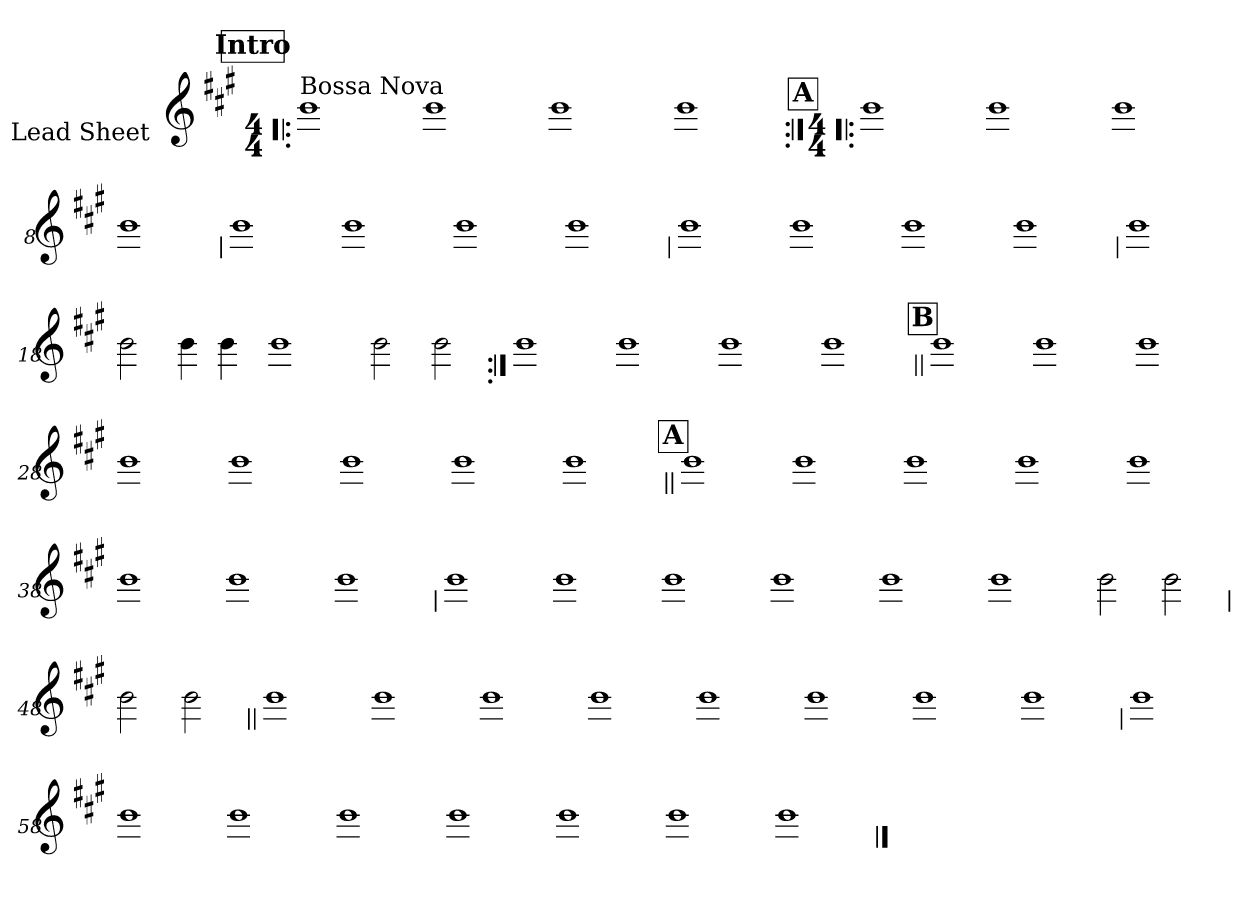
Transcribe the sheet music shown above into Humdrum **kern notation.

**kern
*part1
*staff1
*I"Lead Sheet
*stria0
*clefG2
*k[f#c#g#]
*A:
*M4/4
!!LO:REH:place=s1:a:t=Intro
=1!|:
!LO:TX:a:t=Bossa Nova
1b
=2-
1b
=3-
1b
=4-
1b
!!LO:LB:g=z
!!LO:REH:place=s1:a:t=A
=5:|!|:
*M4/4
1b
=6-
1b
=7-
1b
=8-
1b
!!LO:LB:g=z
=9
1b
=10-
1b
=11-
1b
=12-
1b
!!LO:LB:g=z
=13
1b
=14-
1b
=15-
1b
=16-
1b
!!LO:LB:g=z
=17
1b
=18-
2b
4b
4b
=19-
1b
=20-
2b
2b
!!LO:LB:g=z
=21:|!
1b
=22-
1b
=23-
1b
=24-
1b
!!LO:LB:g=z
!!LO:REH:place=s1:a:t=B
=25||
1b
=26-
1b
=27-
1b
=28-
1b
=29-
1b
=30-
1b
=31-
1b
=32-
1b
!!LO:LB:g=z
!!LO:REH:place=s1:a:t=A
=33||
1b
=34-
1b
=35-
1b
=36-
1b
=37-
1b
=38-
1b
=39-
1b
=40-
1b
!!LO:LB:g=z
=41
1b
=42-
1b
=43-
1b
=44-
1b
=45-
1b
=46-
1b
=47-
2b
2b
!!LO:LB:g=z
=48
2b
2b
!!LO:LB:g=z
=49||
1b
=50-
1b
=51-
1b
=52-
1b
=53-
1b
=54-
1b
=55-
1b
=56-
1b
!!LO:LB:g=z
=57
1b
=58-
1b
=59-
1b
=60-
1b
=61-
1b
=62-
1b
=63-
1b
=64-
1b
==
*-
